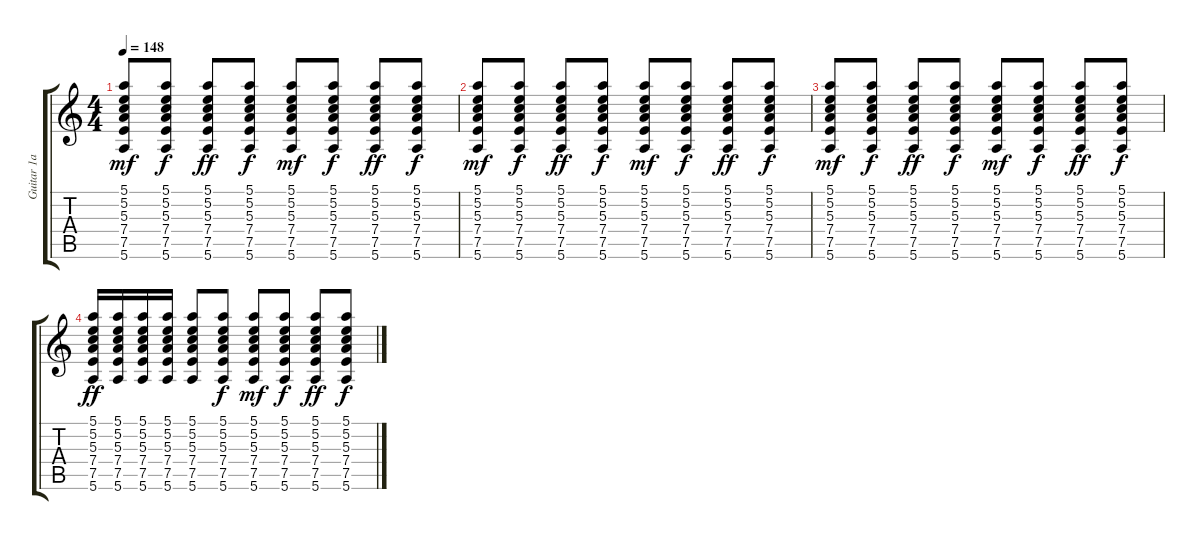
\track ("Guitar 1a" "Guitar 1a") {instrument acousticguitarsteel}
\staff {score tabs}
\tuning (E4 B3 G3 D3 A2 E2) {hide}
\ts (4 4)
\tempo 148
\clef g2
\ks c
(5.1 5.2 5.3 7.4 7.5 5.6).8{dy mf} (5.1 5.2 5.3 7.4 7.5 5.6).8{dy f} (5.1 5.2 5.3 7.4 7.5 5.6).8{dy ff} (5.1 5.2 5.3 7.4 7.5 5.6).8{dy f} (5.1 5.2 5.3 7.4 7.5 5.6).8{dy mf} (5.1 5.2 5.3 7.4 7.5 5.6).8{dy f} (5.1 5.2 5.3 7.4 7.5 5.6).8{dy ff} (5.1 5.2 5.3 7.4 7.5 5.6).8{dy f} |
(5.1 5.2 5.3 7.4 7.5 5.6).8{dy mf} (5.1 5.2 5.3 7.4 7.5 5.6).8{dy f} (5.1 5.2 5.3 7.4 7.5 5.6).8{dy ff} (5.1 5.2 5.3 7.4 7.5 5.6).8{dy f} (5.1 5.2 5.3 7.4 7.5 5.6).8{dy mf} (5.1 5.2 5.3 7.4 7.5 5.6).8{dy f} (5.1 5.2 5.3 7.4 7.5 5.6).8{dy ff} (5.1 5.2 5.3 7.4 7.5 5.6).8{dy f} |
(5.1 5.2 5.3 7.4 7.5 5.6).8{dy mf} (5.1 5.2 5.3 7.4 7.5 5.6).8{dy f} (5.1 5.2 5.3 7.4 7.5 5.6).8{dy ff} (5.1 5.2 5.3 7.4 7.5 5.6).8{dy f} (5.1 5.2 5.3 7.4 7.5 5.6).8{dy mf} (5.1 5.2 5.3 7.4 7.5 5.6).8{dy f} (5.1 5.2 5.3 7.4 7.5 5.6).8{dy ff} (5.1 5.2 5.3 7.4 7.5 5.6).8{dy f} |
(5.1 5.2 5.3 7.4 7.5 5.6).16{dy ff} (5.1 5.2 5.3 7.4 7.5 5.6).16 (5.1 5.2 5.3 7.4 7.5 5.6).16 (5.1 5.2 5.3 7.4 7.5 5.6).16 (5.1 5.2 5.3 7.4 7.5 5.6).8 (5.1 5.2 5.3 7.4 7.5 5.6).8{dy f} (5.1 5.2 5.3 7.4 7.5 5.6).8{dy mf} (5.1 5.2 5.3 7.4 7.5 5.6).8{dy f} (5.1 5.2 5.3 7.4 7.5 5.6).8{dy ff} (5.1 5.2 5.3 7.4 7.5 5.6).8{dy f}
